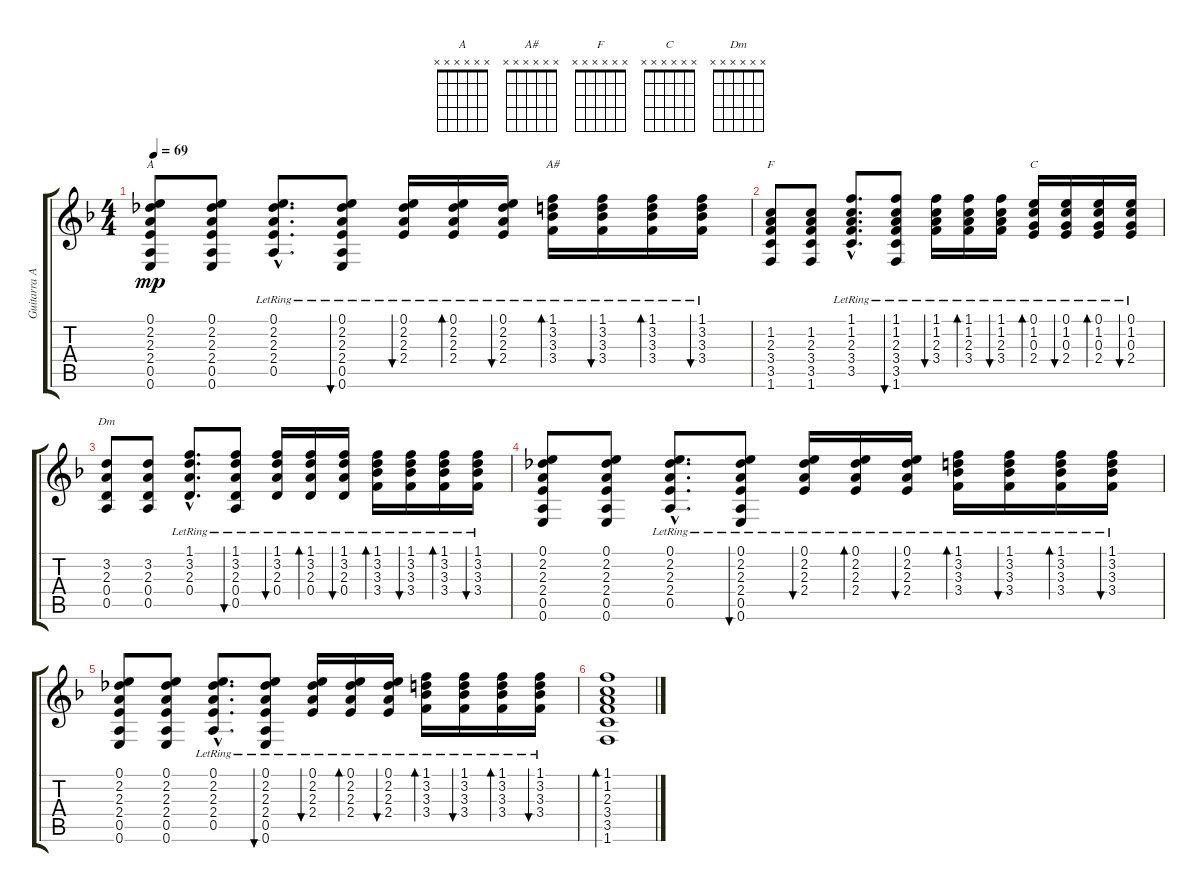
\track ("Guitarra Acústica" "Guitarra A") {instrument acousticguitarsteel}
\staff {score tabs}
\tuning (E4 B3 G3 D3 A2 E2) {hide}
\chord ("A" x x x x x x)
\chord ("A#" x x x x x x)
\chord ("F" x x x x x x)
\chord ("C" x x x x x x)
\chord ("Dm" x x x x x x)
\ts (4 4)
\tempo 69
\clef g2
\ks dminor
(0.1 2.2 2.3 2.4 0.5 0.6).8{ch "A" dy mp} (0.1 2.2 2.3 2.4 0.5 0.6).8 (0.1{hac lr} 2.2{hac lr} 2.3{hac lr} 2.4{hac} 0.5{hac}).8{d} (0.1{lr} 2.2{lr} 2.3{lr} 2.4 0.5 0.6).8{bu 60} (0.1{lr} 2.2{lr} 2.3{lr} 2.4).16{bu 60} (0.1{lr} 2.2{lr} 2.3{lr} 2.4).16{bd 60} (0.1{lr} 2.2{lr} 2.3{lr} 2.4).16{bu 60} (1.1{lr} 3.2{lr} 3.3{lr} 3.4).16{bd 60 ch "A#"} (1.1{lr} 3.2{lr} 3.3{lr} 3.4).16{bu 60} (1.1{lr} 3.2{lr} 3.3{lr} 3.4).16{bd 60} (1.1{lr} 3.2{lr} 3.3{lr} 3.4).16{bu 60} |
(1.2 2.3 3.4 3.5 1.6).8{ch "F"} (1.2 2.3 3.4 3.5 1.6).8 (1.1{hac lr} 1.2{hac lr} 2.3{hac lr} 3.4{hac} 3.5{hac}).8{d} (1.1{lr} 1.2{lr} 2.3{lr} 3.4 3.5 1.6).8{bu 60} (1.1{lr} 1.2{lr} 2.3{lr} 3.4).16{bu 60} (1.1{lr} 1.2{lr} 2.3{lr} 3.4).16{bd 60} (1.1{lr} 1.2{lr} 2.3{lr} 3.4).16{bu 60} (0.1{lr} 1.2{lr} 0.3{lr} 2.4).16{bd 60 ch "C"} (0.1{lr} 1.2{lr} 0.3{lr} 2.4).16{bu 60} (0.1{lr} 1.2{lr} 0.3{lr} 2.4).16{bd 60} (0.1{lr} 1.2{lr} 0.3{lr} 2.4).16{bu 60} |
(3.2 2.3 0.4 0.5).8{ch "Dm"} (3.2 2.3 0.4 0.5).8 (1.1{hac lr} 3.2{hac lr} 2.3{hac lr} 0.4{hac}).8{d} (1.1{lr} 3.2{lr} 2.3{lr} 0.4 0.5).8{bu 60} (1.1{lr} 3.2{lr} 2.3{lr} 0.4).16{bu 60} (1.1{lr} 3.2{lr} 2.3{lr} 0.4).16{bd 60} (1.1{lr} 3.2{lr} 2.3{lr} 0.4).16{bu 60} (1.1{lr} 3.2{lr} 3.3{lr} 3.4).16{bd 60} (1.1{lr} 3.2{lr} 3.3{lr} 3.4).16{bu 60} (1.1{lr} 3.2{lr} 3.3{lr} 3.4).16{bd 60} (1.1{lr} 3.2{lr} 3.3{lr} 3.4).16{bu 60} |
(0.1 2.2 2.3 2.4 0.5 0.6).8 (0.1 2.2 2.3 2.4 0.5 0.6).8 (0.1{hac lr} 2.2{hac lr} 2.3{hac lr} 2.4{hac} 0.5{hac}).8{d} (0.1{lr} 2.2{lr} 2.3{lr} 2.4 0.5 0.6).8{bu 60} (0.1{lr} 2.2{lr} 2.3{lr} 2.4).16{bu 60} (0.1{lr} 2.2{lr} 2.3{lr} 2.4).16{bd 60} (0.1{lr} 2.2{lr} 2.3{lr} 2.4).16{bu 60} (1.1{lr} 3.2{lr} 3.3{lr} 3.4).16{bd 60} (1.1{lr} 3.2{lr} 3.3{lr} 3.4).16{bu 60} (1.1{lr} 3.2{lr} 3.3{lr} 3.4).16{bd 60} (1.1{lr} 3.2{lr} 3.3{lr} 3.4).16{bu 60} |
(0.1 2.2 2.3 2.4 0.5 0.6).8 (0.1 2.2 2.3 2.4 0.5 0.6).8 (0.1{hac lr} 2.2{hac lr} 2.3{hac lr} 2.4{hac} 0.5{hac}).8{d} (0.1{lr} 2.2{lr} 2.3{lr} 2.4 0.5 0.6).8{bu 60} (0.1{lr} 2.2{lr} 2.3{lr} 2.4).16{bu 60} (0.1{lr} 2.2{lr} 2.3{lr} 2.4).16{bd 60} (0.1{lr} 2.2{lr} 2.3{lr} 2.4).16{bu 60} (1.1{lr} 3.2{lr} 3.3{lr} 3.4).16{bd 60} (1.1{lr} 3.2{lr} 3.3{lr} 3.4).16{bu 60} (1.1{lr} 3.2{lr} 3.3{lr} 3.4).16{bd 60} (1.1{lr} 3.2{lr} 3.3{lr} 3.4).16{bu 60} |
(1.1 1.2 2.3 3.4 3.5 1.6).1{bd 60}
